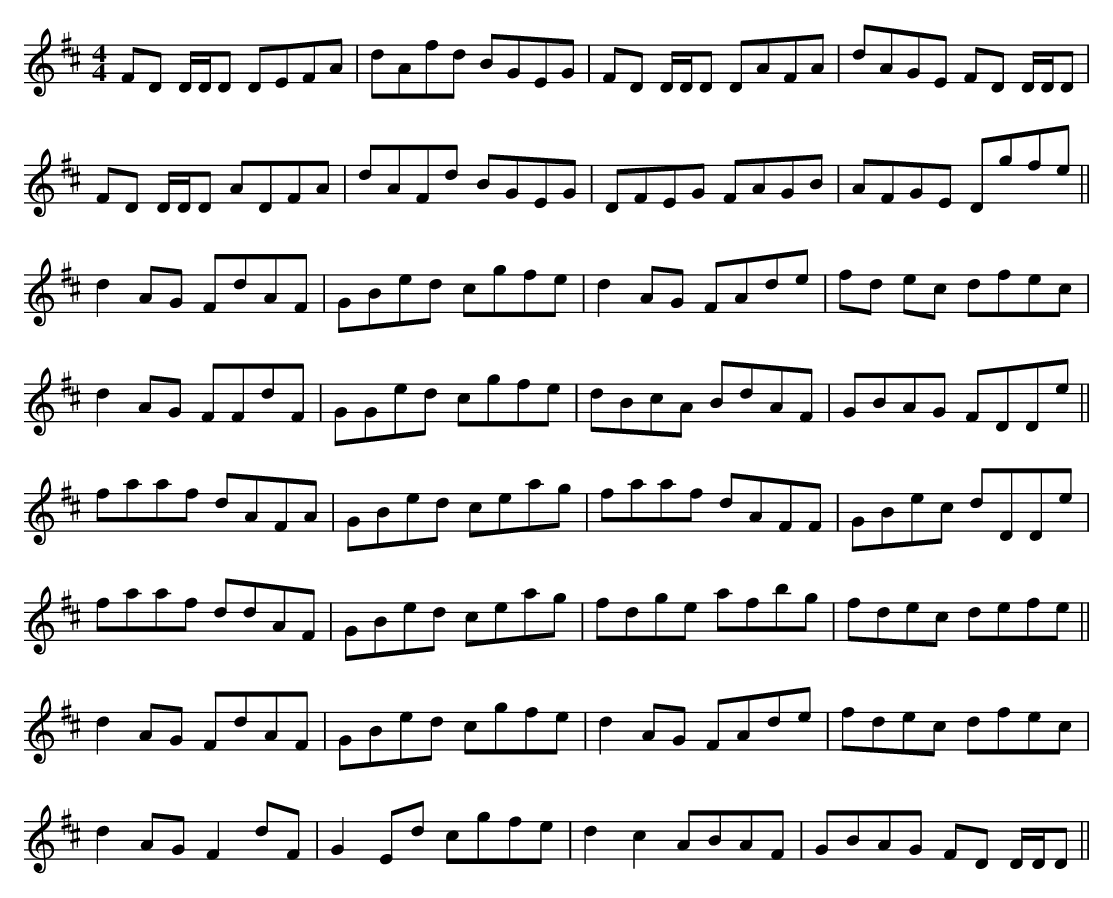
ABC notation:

X:1
M:4/4
K:D
FD D/D/D DEFA|dAfd BGEG|FD D/D/D DAFA|dAGE FD D/D/D|
FD D/D/D ADFA|dAFd BGEG|DFEG FAGB|AFGE Dgfe||
d2 AG FdAF|GBed cgfe|d2 AG FAde|fd ec dfec|
d2 AG FFdF|GGed cgfe|dBcA BdAF|GBAG FDDe||
faaf dAFA|GBed ceag|faaf dAFF|GBec dDDe|
faaf ddAF|GBed ceag|fdge afbg|fdec defe||
d2 AG FdAF|GBed cgfe|d2 AG FAde|fdec dfec|
d2 AG F2dF|G2Ed cgfe|d2 c2 ABAF|GBAG FD D/D/D||
